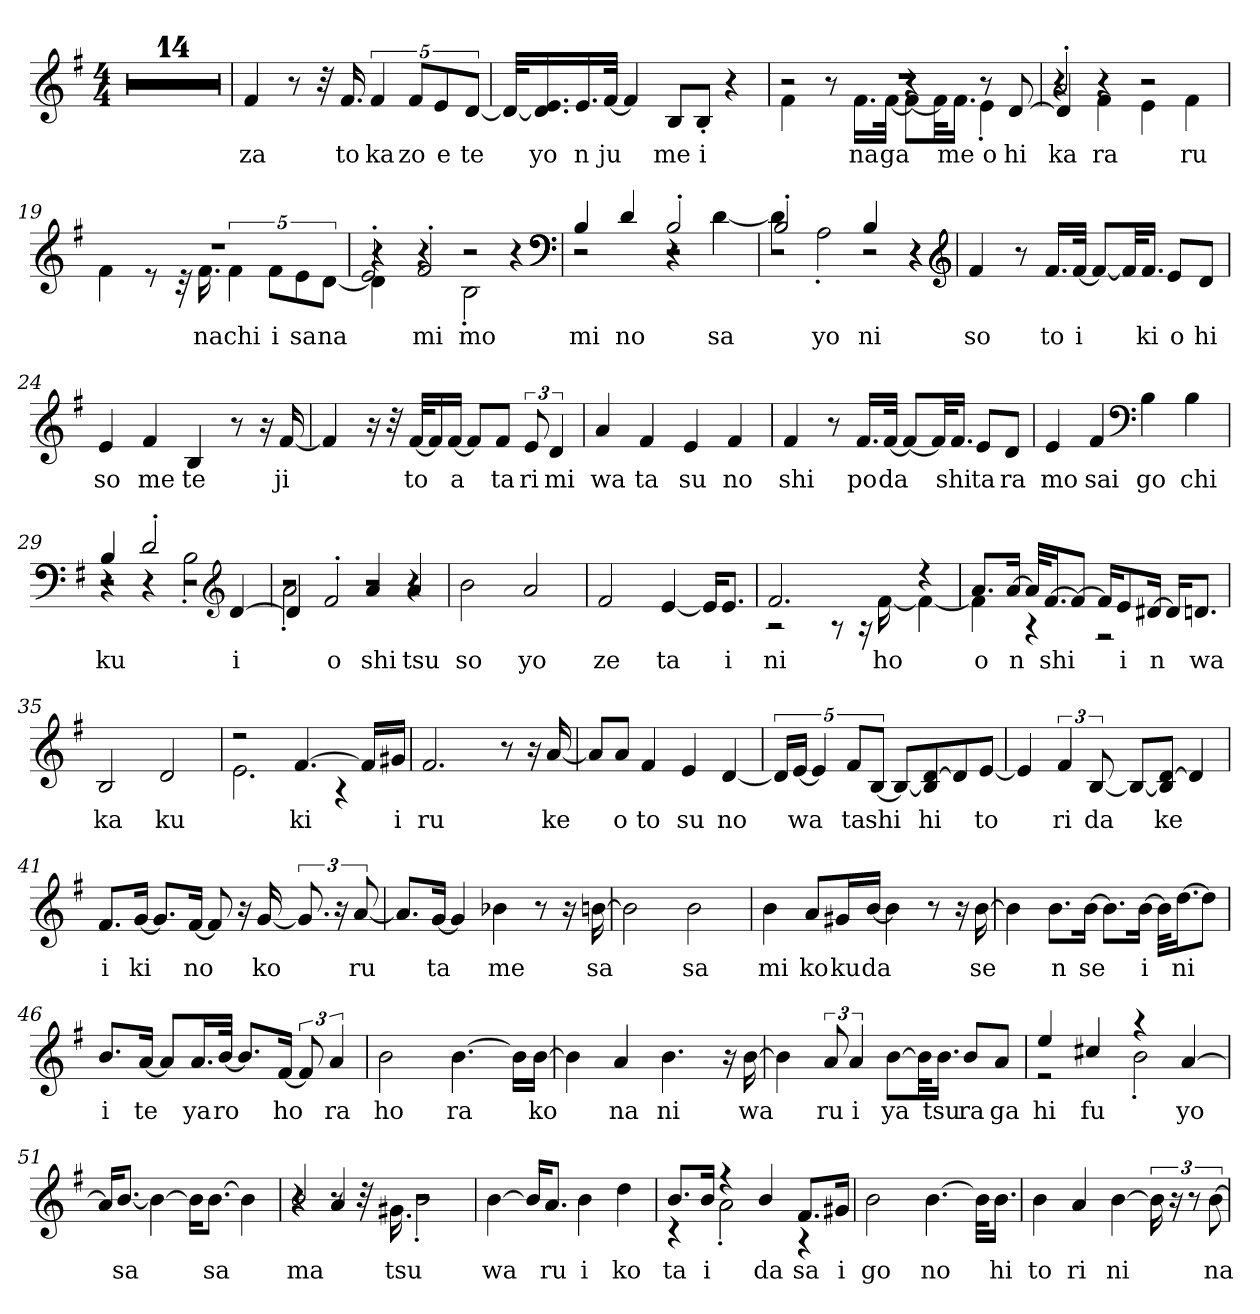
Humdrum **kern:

**kern	**text
*part1	*part1
*staff1	*staff1
*clefG2	*
*k[f#]	*
*M4/4	*
*MM220	*
=1	=1
1r	.
=2	=2
1r	.
=3	=3
1r	.
=4	=4
1r	.
=5	=5
1r	.
=6	=6
1r	.
=7	=7
1r	.
=8	=8
1r	.
=9	=9
1r	.
=10	=10
1r	.
=11	=11
1r	.
=12	=12
1r	.
=13	=13
1r	.
=14	=14
1r	.
=15	=15
4f#	za
8r	.
32r	.
16.f#	to
5f#	ka
10f#L	zo
10e	e
[10dJ	te
=16	=16
32dKLL_	.
16.d] 16.e	yo
16.e	n
[32f#JJk	ju
4f#]	.
8BL	me
8B'J	i
4r	.
=17	=17
*^	*
*	*^	*
1r	4f#	2r	.
.	8r	.	.
.	16.f#LL	.	na
.	[32f#JJk	.	ga
.	8f#L_	4r	.
.	32f#KL]	.	.
.	16.f#JJ	.	me
.	4e'	8r	o
.	.	[8d/	hi
=18	=18	=18	=18
2a'	4r	4d/]	ka
.	4f#	4r	ra
2r	4e	2r	.
.	4f#	.	ru
*	*v	*v	*
=19	=19	=19
1r	4f#	.
.	8r	.
.	32r	.
.	16.f#	na
.	5f#	chi
.	10f#L	i
.	10e	sa
.	[10dJ	na
=20	=20	=20
*	*^	*
4r	4d]	2e'/	.
2f#'	4r	.	mi
.	2B'	2r	mo
4r	.	.	.
*clefF4	*	*	*
=21	=21	=21	=21
4B	2r	2r	mi
4d	.	.	no
2r	4r	2B'/	.
.	[4d	.	sa
=22	=22	=22	=22
2r	4d]	2B'/	.
.	2A'	.	yo
4B	.	2r	ni
4r	4r	.	.
*v	*v	*v	*
*clefG2	*
=23	=23
4f#	so
8r	.
16.f#LL	to
[32f#JJk	i
8f#L_	.
32f#KL]	.
16.f#JJ	ki
8eL	o
8dJ	hi
=24	=24
4e	so
4f#	me
4B	te
8r	.
16r	.
[16f#	ji
=25	=25
4f#]	.
16r	.
32r	.
[32f#KLL	to
16f#]	.
[16f#JJ	a
8f#L]	.
8f#J	ta
12e	ri
6d	mi
=26	=26
4a	wa
4f#	ta
4e	su
4f#	no
=27	=27
4f#	shi
8r	.
16.f#LL	po
[32f#JJk	da
8f#L_	.
32f#KL]	.
16.f#JJ	shi
8eL	ta
8dJ	ra
=28	=28
4e	mo
4f#	sai
*clefF4	*
4B	go
4B	chi
=29	=29
*^	*
*	*^	*
4B	2r	4r	ku
4r	.	2d'/	.
2r	2B'	.	.
*clefG2	*	*	*
.	.	[4d/	i
=30	=30	=30	=30
2r	2a'	4d/]	.
.	.	2f#'/	o
4a	2r	.	shi
4a	.	4r	tsu
*v	*v	*v	*
=31	=31
2b	so
2a	yo
=32	=32
2f#	ze
[4e	ta
16eKL]	.
8.eJ	i
=33	=33
*^	*
2.f#	2r	ni
.	8r	.
.	16r	.
.	[16f#	ho
4r	4f#_	.
=34	=34	=34
8.aL	4f#]	o
[16aJk	.	n
32aKLL]	4r	.
[16.f#J	.	shi
8f#J_	.	.
16f#KL]	2r	.
8e	.	i
[16d#XJk	.	n
16d#KL]	.	.
8.dnJ	.	wa
*v	*v	*
=35	=35
2B	ka
2d	ku
=36	=36
*^	*
2r	2.e	.
[4.f#	.	ki
.	4r	.
16f#LL]	.	.
16g#XJJ	.	i
*v	*v	*
=37	=37
2.f#	ru
8r	.
16r	.
[16a	ke
=38	=38
8aL]	.
8aJ	o
4f#	to
4e	su
[4d	no
=39	=39
20dLL]	.
[20eJJ	wa
5e]	.
10f#L	ta
[10BJ	shi
8BL_	.
8B] [8d	hi
8d]	.
[8eJ	to
=40	=40
4e]	.
6f#	ri
[12B	da
8BL_	.
8B] [8dJ	ke
4d]	.
=41	=41
8.f#L	i
[16gJk	ki
8.gL]	.
[16f#Jk	no
8f#]	.
16r	.
[16g	ko
12.g]	.
24r	.
[12a	ru
=42	=42
8.aL]	.
[16gJk	ta
4g]	.
4b-X	me
8r	.
16r	.
[16bn	sa
=43	=43
2b]	.
2b	sa
=44	=44
4b	mi
8aL	ko
16g#XL	ku
[16bJJ	da
4b]	.
8r	.
16r	.
[16b	se
=45	=45
4b]	.
8.bL	n
[16bJk	se
8.bL]	.
[16bJk	i
32bKLL]	.
[16.ddJ	ni
8ddJ]	.
=46	=46
8.bL	i
[16aJk	te
8aL]	.
16.aL	ya
[32bJJk	ro
8.bL]	.
[16f#Jk	ho
12f#]	.
6a	ra
=47	=47
2b	ho
[4.b	ra
16bLL]	.
[16bJJ	ko
=48	=48
4b]	.
4a	na
4.b	ni
16r	.
[16b	wa
=49	=49
4b]	.
12a	ru
6a	i
[8bL	ya
32bKL]	.
16.bJJ	tsu
8bL	ra
8aJ	ga
=50	=50
*^	*
4ee	2r	hi
4cc#X	.	fu
4r	2b'	.
[4a	.	yo
*v	*v	*
=51	=51
16aKL]	.
[8.bJ	sa
4b_	.
16bKL]	.
[8.bJ	sa
4b]	.
=52	=52
*^	*
*	*^	*
2b	4r	4r	ma
.	8r	4a/	.
.	32r	.	.
.	16.g#X	.	tsu
2r	2b'	2r	.
*v	*v	*v	*
=53	=53
[4b	wa
16bKL]	.
8.aJ	ru
4b	i
4dd	ko
=54	=54
*^	*
8.bL	4r	ta
16bJk	.	i
4r	2a'	.
4b	.	da
8.f#L	4r	sa
16g#XJk	.	i
*v	*v	*
=55	=55
2b	go
[4.b	no
32bKLL]	.
16.bJJ	hi
=56	=56
4b	to
4a	ri
[4b	ni
24b]	.
24r	.
12r	.
[12b	na
=	=
*-	*-
